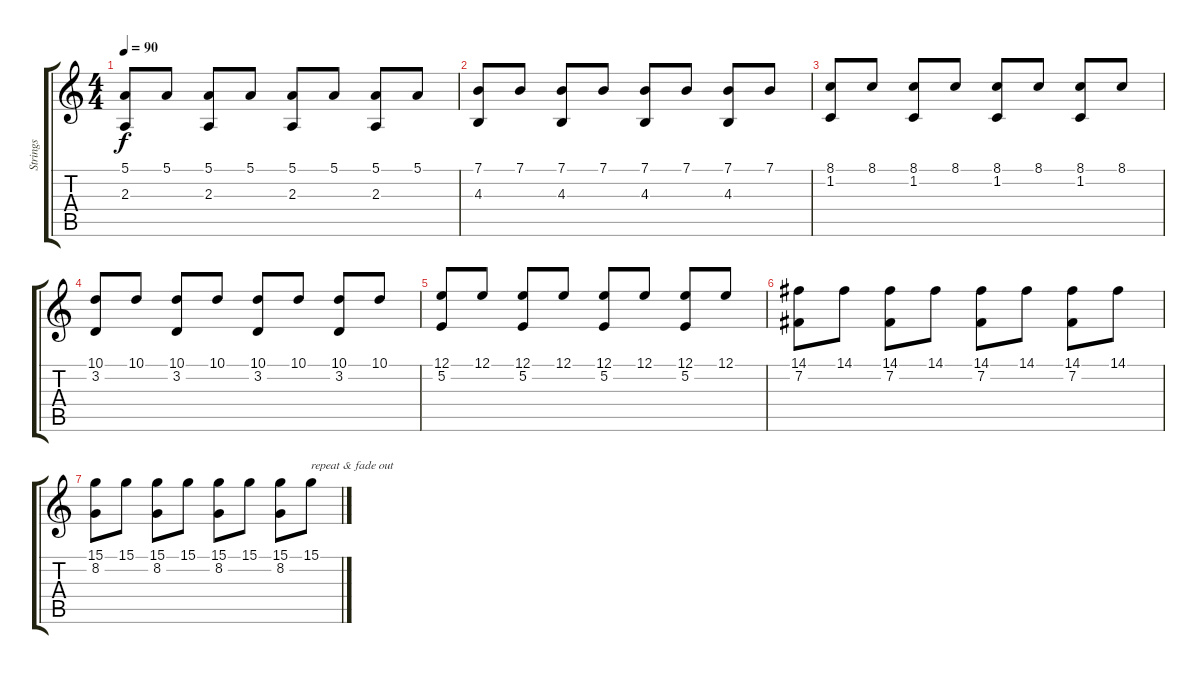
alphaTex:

\track ("Strings" "Strings") {instrument stringensemble1}
\staff {score tabs}
\tuning (E4 B3 G3 D3 A2 E2) {hide}
\ts (4 4)
\tempo 90
\clef g2
\ks c
(5.1 2.3).8{dy f} 5.1.8 (5.1 2.3).8 5.1.8 (5.1 2.3).8 5.1.8 (5.1 2.3).8 5.1.8 |
(7.1 4.3).8 7.1.8 (7.1 4.3).8 7.1.8 (7.1 4.3).8 7.1.8 (7.1 4.3).8 7.1.8 |
(8.1 1.2).8 8.1.8 (8.1 1.2).8 8.1.8 (8.1 1.2).8 8.1.8 (8.1 1.2).8 8.1.8 |
(10.1 3.2).8 10.1.8 (10.1 3.2).8 10.1.8 (10.1 3.2).8 10.1.8 (10.1 3.2).8 10.1.8 |
(12.1 5.2).8 12.1.8 (12.1 5.2).8 12.1.8 (12.1 5.2).8 12.1.8 (12.1 5.2).8 12.1.8 |
(14.1 7.2).8 14.1.8 (14.1 7.2).8 14.1.8 (14.1 7.2).8 14.1.8 (14.1 7.2).8 14.1.8 |
(15.1 8.2).8 15.1.8 (15.1 8.2).8 15.1.8 (15.1 8.2).8 15.1.8 (15.1 8.2).8 15.1.8{txt "repeat & fade out"}
